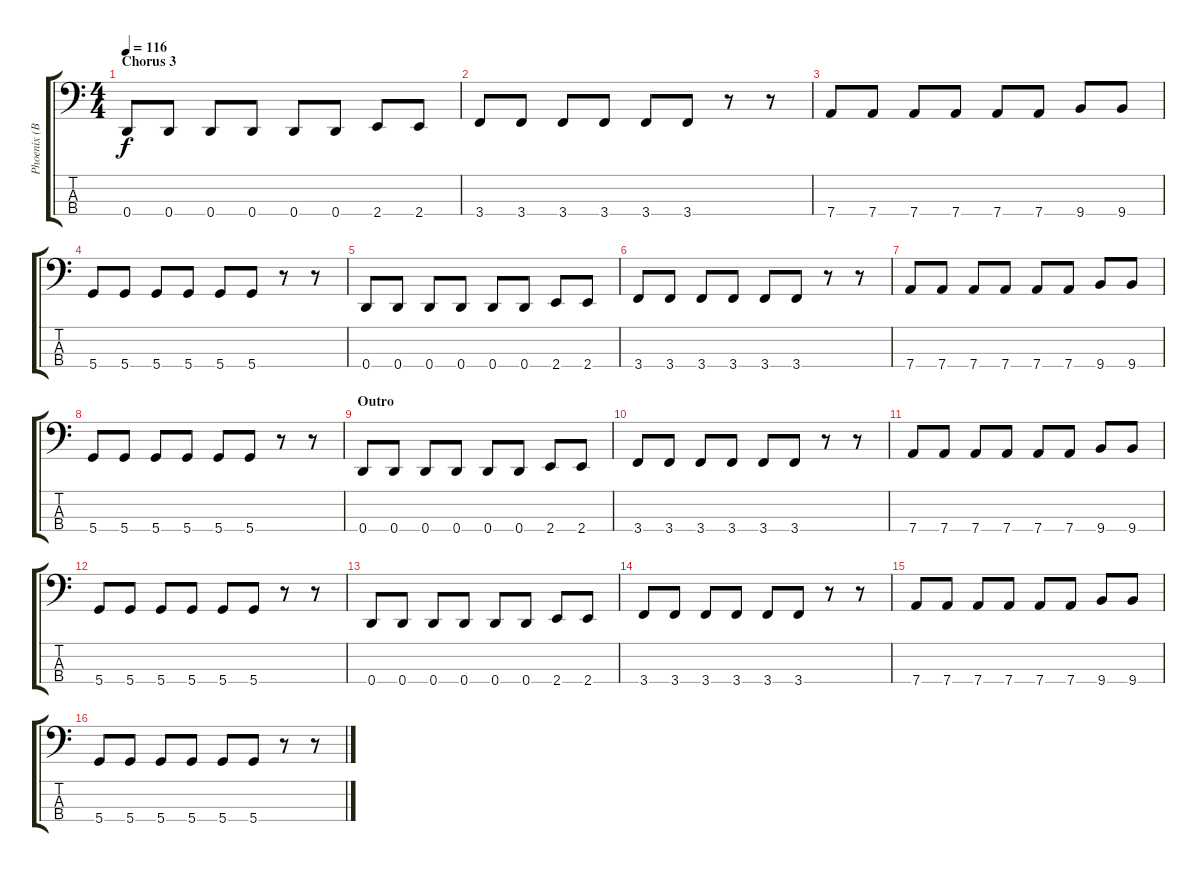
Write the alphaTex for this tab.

\track ("Phoenix (Bass)" "Phoenix (B") {instrument electricbasspick}
\staff {score tabs}
\tuning (G2 D2 A1 D1) {hide}
\ts (4 4)
\section ("" "Chorus 3")
\tempo 116
\clef f4
\ks c
0.4.8{dy f} 0.4.8 0.4.8 0.4.8 0.4.8 0.4.8 2.4.8 2.4.8 |
3.4.8 3.4.8 3.4.8 3.4.8 3.4.8 3.4.8 r.8 r.8 |
7.4.8 7.4.8 7.4.8 7.4.8 7.4.8 7.4.8 9.4.8 9.4.8 |
5.4.8 5.4.8 5.4.8 5.4.8 5.4.8 5.4.8 r.8 r.8 |
0.4.8 0.4.8 0.4.8 0.4.8 0.4.8 0.4.8 2.4.8 2.4.8 |
3.4.8 3.4.8 3.4.8 3.4.8 3.4.8 3.4.8 r.8 r.8 |
7.4.8 7.4.8 7.4.8 7.4.8 7.4.8 7.4.8 9.4.8 9.4.8 |
5.4.8 5.4.8 5.4.8 5.4.8 5.4.8 5.4.8 r.8 r.8 |
\section ("" "Outro")
0.4.8 0.4.8 0.4.8 0.4.8 0.4.8 0.4.8 2.4.8 2.4.8 |
3.4.8 3.4.8 3.4.8 3.4.8 3.4.8 3.4.8 r.8 r.8 |
7.4.8 7.4.8 7.4.8 7.4.8 7.4.8 7.4.8 9.4.8 9.4.8 |
5.4.8 5.4.8 5.4.8 5.4.8 5.4.8 5.4.8 r.8 r.8 |
0.4.8 0.4.8 0.4.8 0.4.8 0.4.8 0.4.8 2.4.8 2.4.8 |
3.4.8 3.4.8 3.4.8 3.4.8 3.4.8 3.4.8 r.8 r.8 |
7.4.8 7.4.8 7.4.8 7.4.8 7.4.8 7.4.8 9.4.8 9.4.8 |
5.4.8 5.4.8 5.4.8 5.4.8 5.4.8 5.4.8 r.8 r.8
